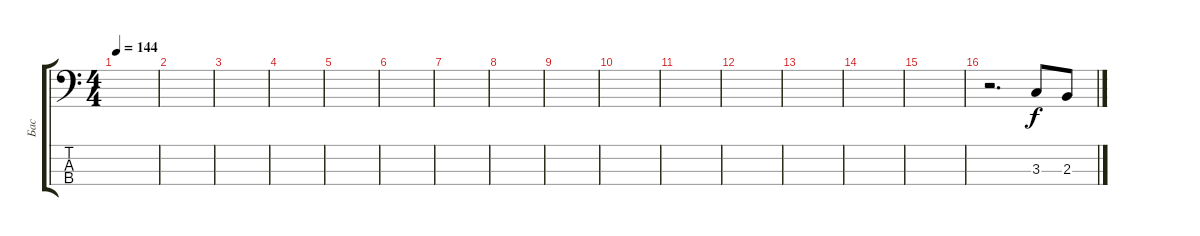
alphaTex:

\track ("Бас" "Бас") {instrument electricbassfinger}
\staff {score tabs}
\tuning (G2 D2 A1 D1) {hide}
\ts (4 4)
\tempo 144
\clef f4
\ks c
|
|
|
|
|
|
|
|
|
|
|
|
|
|
|
r.2{d} 3.3.8 2.3.8
